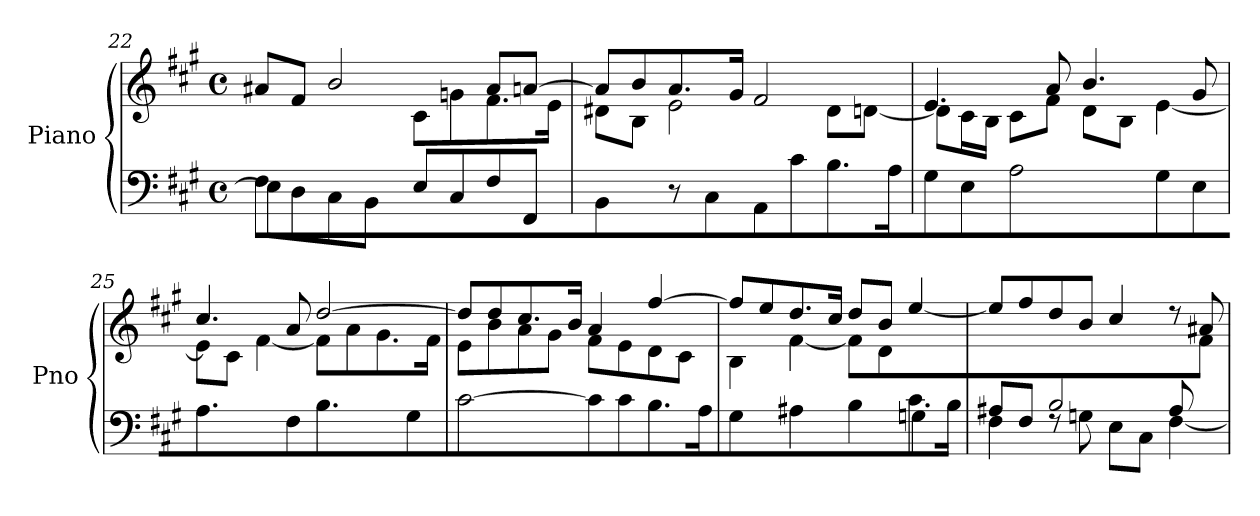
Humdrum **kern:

**kern	**kern
*part1	*part1
*staff2	*staff1
*I"Piano	*
*I'Pno	*
!!LO:PB:g=z
*clefF4	*clefG2
*k[f#c#g#]	*k[f#c#g#]
*M4/4	*M4/4
*met(c)	*met(c)
=22	=22
*^	*^
8F#/L	8E\L]	8a#X/L	8ryy
2..ryy	8D\	8f#/J	8f#\
.	8C#\	2b/	8.e\
.	8BB\J	.	.
.	.	.	16d\Jk
.	8E/L	.	8c#\L
.	8C#/	.	8gn\
.	8F#/	8a#/L	8.f#\
.	8FF#/J	[8an/J	.
.	.	.	16e\Jk
*v	*v	*	*
=23	=23	=23
4BB/	8a/L]	8d#X\L
.	8b/	8B\J
8r	8.a/	2e\
8C#/	.	.
.	16g#/Jk	.
8AA\L	2f#/	.
8c#\	.	.
8.B\	.	8d#\L
.	.	[8dn\J
16A\Jk	.	.
=24	=24	=24
8G#\L	4.e/	8d\L]
8E\J	.	16c#\L
.	.	16B\JJ
2A\	.	8c#\L
.	8a/	8f#\J
.	4.b/	8d\L
.	.	8B\J
8G#\L	.	[4e\
8E\J	8g#/	.
=25	=25	=25
4.A\	4.cc#/	8e\L]
.	.	8c#\J
.	.	[4f#\
8F#\	8a/	.
4.B\	[2dd/	8f#\L]
.	.	8a\
.	.	8.g#\
8G#\	.	.
.	.	16f#\Jk
!!LO:LB:g=z	!!
=26	=26	=26
[2c#\	8dd/L]	8e\L
.	8dd/	8b\
.	8.cc#/	8a\
.	.	8g#\J
.	16b/Jk	.
8c#\L]	4a/	8f#\L
8c#\	.	8e\
8.B\	[4ff#/	8d\
.	.	8c#\J
16A\Jk	.	.
=27	=27	=27
*^	*	*
2.ryy	4G#\	8ff#/L]	4B\
.	.	8ee/	.
.	4A#X\	8.dd/	[4f#\
.	.	16cc#/Jk	.
.	4B\	8dd/L	8f#\L]
.	.	8b/J	8d\
8.c#/	4Gn\	[4ee/	4ryy
16B/Jk	.	.	.
=28	=28	=28	=28
8A#X/L	4F#\	8ee/L]	2..ryy
8F#/J	.	8ff#/	.
2B/	8rF	8dd/	.
.	8Gn\	8b/J	.
.	8E\L	4cc#/	.
.	8C#\J	.	.
8A#/L	[4F#\	8rdd	.
8ryy	.	8a#X/	8f#\J
*v	*v	*	*
*	*v	*v
=	=
*-	*-
